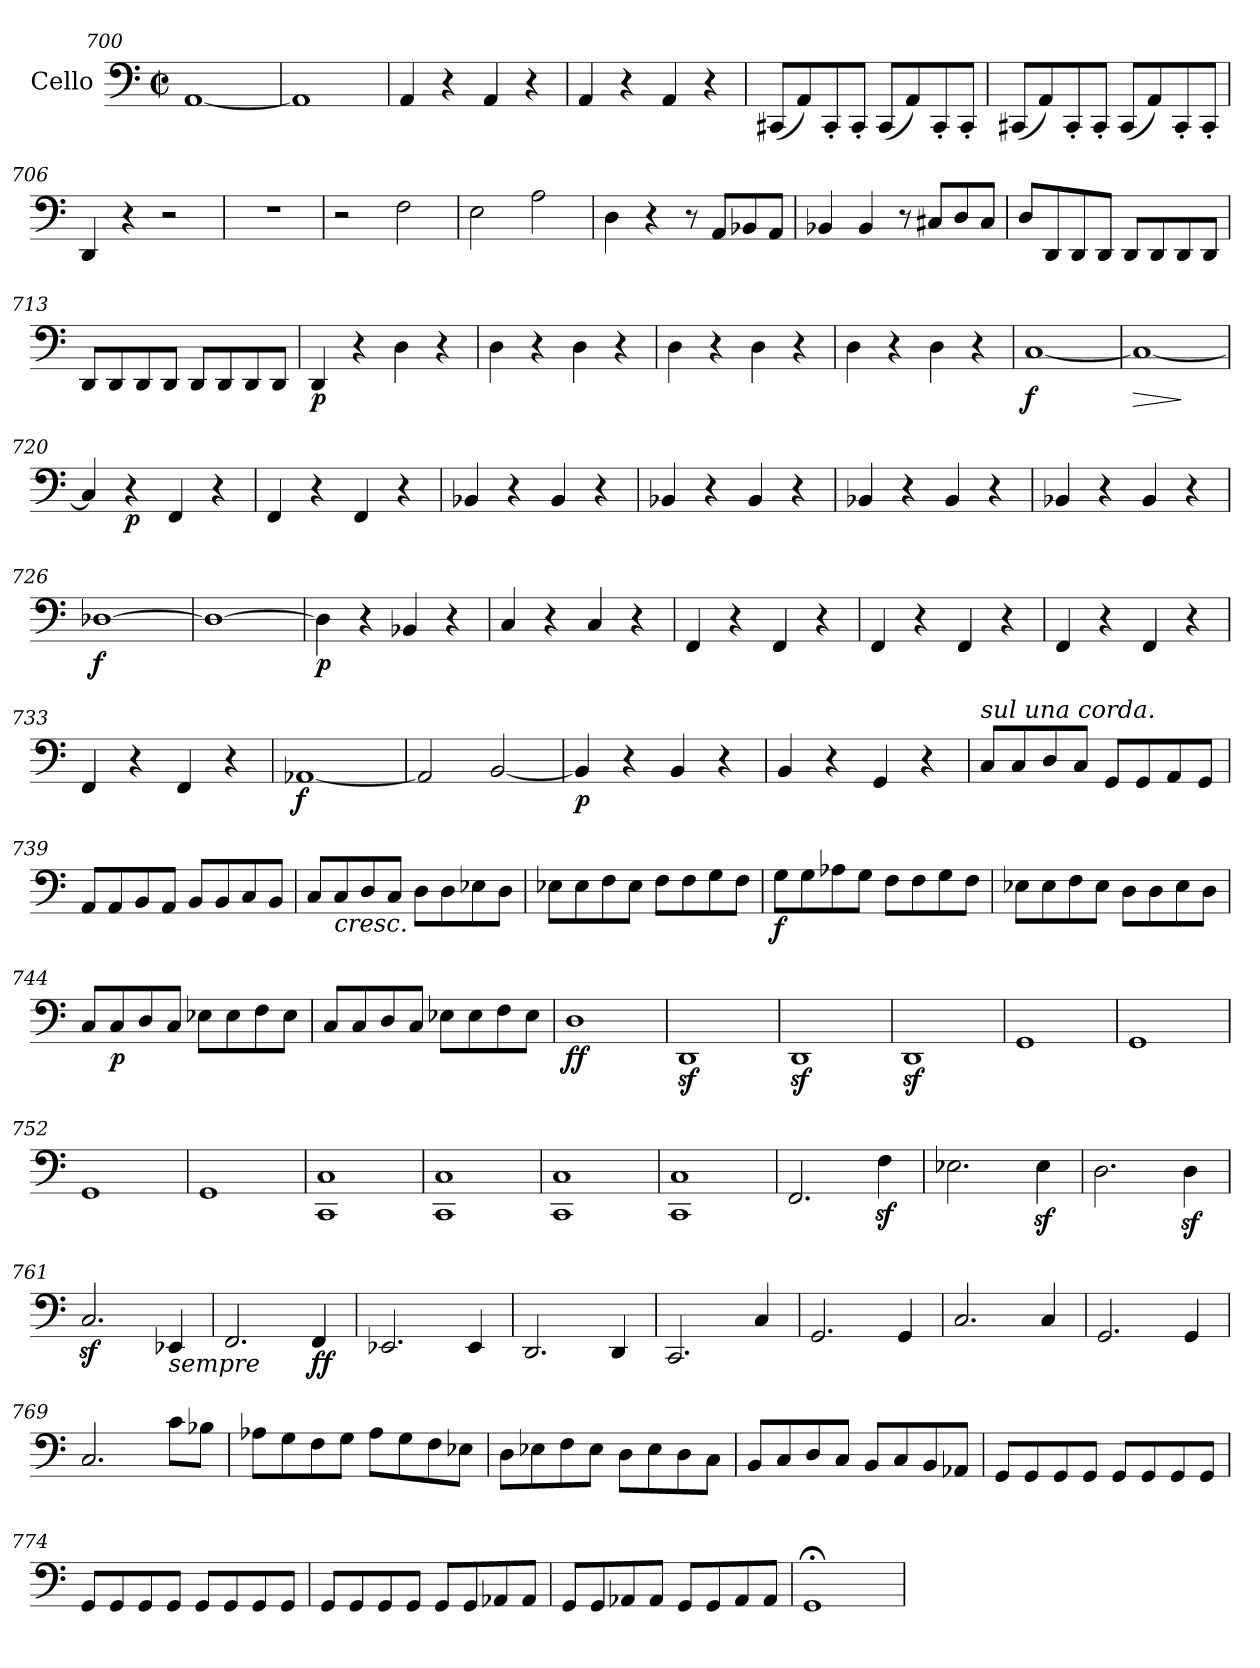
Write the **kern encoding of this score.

**kern	**dynam
*part1	*part1
*staff1	*staff1
*I"Cello	*
*clefF4	*
*k[]	*
*C:	*
*M2/2	*
*met(c|)	*
=700	=700
[1AA	.
=701	=701
1AA]	.
=702	=702
4AA/	.
4r	.
4AA/	.
4r	.
=703	=703
4AA/	.
4r	.
4AA/	.
4r	.
=704	=704
(8CC#X/L	.
8AA/)	.
8CC#'/	.
8CC#'/J	.
(8CC#/L	.
8AA/)	.
8CC#'/	.
8CC#'/J	.
=705	=705
(8CC#X/L	.
8AA/)	.
8CC#'/	.
8CC#'/J	.
(8CC#/L	.
8AA/)	.
8CC#'/	.
8CC#'/J	.
=706	=706
4DD/	.
4r	.
2r	.
=707	=707
1r	.
=708	=708
2r	.
2F\	.
=709	=709
2E\	.
2A\	.
!!LO:LB:g=z
=710	=710
4D\	.
4r	.
8r	.
8AA/L	.
8BB-X/	.
8AA/J	.
=711	=711
4BB-X/	.
4BB-/	.
8r	.
8C#X/L	.
8D/	.
8C#/J	.
=712	=712
8D/L	.
8DD/	.
8DD/	.
8DD/J	.
8DD/L	.
8DD/	.
8DD/	.
8DD/J	.
=713	=713
8DD/L	.
8DD/	.
8DD/	.
8DD/J	.
8DD/L	.
8DD/	.
8DD/	.
8DD/J	.
=714	=714
!	!LO:DY:b
4DD/	p
4r	.
4D\	.
4r	.
=715	=715
4D\	.
4r	.
4D\	.
4r	.
=716	=716
4D\	.
4r	.
4D\	.
4r	.
=717	=717
4D\	.
4r	.
4D\	.
4r	.
=718	=718
!	!LO:DY:b
[1C	f
=719	=719
!	!LO:HP:b
1C_	>
.	]
=720	=720
4C/]	.
!	!LO:DY:b
4r	p
4FF/	.
4r	.
!!LO:LB:g=z
=721	=721
4FF/	.
4r	.
4FF/	.
4r	.
=722	=722
4BB-X/	.
4r	.
4BB-/	.
4r	.
=723	=723
4BB-X/	.
4r	.
4BB-/	.
4r	.
=724	=724
4BB-X/	.
4r	.
4BB-/	.
4r	.
=725	=725
4BB-X/	.
4r	.
4BB-/	.
4r	.
=726	=726
!	!LO:DY:b
[1D-X	f
=727	=727
1D-_	.
=728	=728
!	!LO:DY:b
4D-\]	p
4r	.
4BB-X/	.
4r	.
=729	=729
4C/	.
4r	.
4C/	.
4r	.
=730	=730
4FF/	.
4r	.
4FF/	.
4r	.
=731	=731
4FF/	.
4r	.
4FF/	.
4r	.
!!LO:LB:g=z
=732	=732
4FF/	.
4r	.
4FF/	.
4r	.
=733	=733
4FF/	.
4r	.
4FF/	.
4r	.
=734	=734
!	!LO:DY:b
[1AA-X	f
=735	=735
2AA-/]	.
[2BB/	.
=736	=736
!	!LO:DY:b
4BB/]	p
4r	.
4BB/	.
4r	.
=737	=737
4BB/	.
4r	.
4GG/	.
4r	.
=738	=738
!LO:TX:a:i:t=sul una corda.	!
8C/L	.
8C/	.
8D/	.
8C/J	.
8GG/L	.
8GG/	.
8AA/	.
8GG/J	.
=739	=739
8AA/L	.
8AA/	.
8BB/	.
8AA/J	.
8BB/L	.
8BB/	.
8C/	.
8BB/J	.
!!LO:LB:g=z
=740	=740
8C/L	.
!LO:TX:b:i:t=cresc.	!
8C/	.
8D/	.
8C/J	.
8D\L	.
8D\	.
8E-X\	.
8D\J	.
=741	=741
8E-X\L	.
8E-\	.
8F\	.
8E-\J	.
8F\L	.
8F\	.
8G\	.
8F\J	.
=742	=742
!	!LO:DY:b
8G\L	f
8G\	.
8A-X\	.
8G\J	.
8F\L	.
8F\	.
8G\	.
8F\J	.
=743	=743
8E-X\L	.
8E-\	.
8F\	.
8E-\J	.
8D\L	.
8D\	.
8E-\	.
8D\J	.
=744	=744
8C/L	.
!	!LO:DY:b
8C/	p
8D/	.
8C/J	.
8E-X\L	.
8E-\	.
8F\	.
8E-\J	.
=745	=745
8C/L	.
8C/	.
8D/	.
8C/J	.
8E-X\L	.
8E-\	.
8F\	.
8E-\J	.
!!LO:LB:g=z
=746	=746
!	!LO:DY:b
1D	ff
=747	=747
1DDz<	.
=748	=748
1DDz<	.
=749	=749
1DDz<	.
=750	=750
1GG	.
=751	=751
1GG	.
=752	=752
1GG	.
=753	=753
1GG	.
=754	=754
1CC 1C	.
=755	=755
1CC 1C	.
=756	=756
1CC 1C	.
=757	=757
1CC 1C	.
=758	=758
2.FF/	.
4Fz<\	.
!!LO:LB:g=z
=759	=759
2.E-X\	.
4E-z<\	.
=760	=760
2.D\	.
4Dz<\	.
=761	=761
2.Cz</	.
!LO:TX:b:i:t=sempre	!
4EE-X/	.
=762	=762
2.FF/	.
!	!LO:DY:b
4FF/	ff
=763	=763
2.EE-X/	.
4EE-/	.
=764	=764
2.DD/	.
4DD/	.
=765	=765
2.CC/	.
4C/	.
=766	=766
2.GG/	.
4GG/	.
=767	=767
2.C/	.
4C/	.
=768	=768
2.GG/	.
4GG/	.
=769	=769
2.C/	.
8c\L	.
8B-X\J	.
!!LO:LB:g=z
=770	=770
8A-X\L	.
8G\	.
8F\	.
8G\J	.
8A-\L	.
8G\	.
8F\	.
8E-X\J	.
=771	=771
8D\L	.
8E-X\	.
8F\	.
8E-\J	.
8D\L	.
8E-\	.
8D\	.
8C\J	.
=772	=772
8BB/L	.
8C/	.
8D/	.
8C/J	.
8BB/L	.
8C/	.
8BB/	.
8AA-X/J	.
=773	=773
8GG/L	.
8GG/	.
8GG/	.
8GG/J	.
8GG/L	.
8GG/	.
8GG/	.
8GG/J	.
=774	=774
8GG/L	.
8GG/	.
8GG/	.
8GG/J	.
8GG/L	.
8GG/	.
8GG/	.
8GG/J	.
!!LO:LB:g=z
=775	=775
8GG/L	.
8GG/	.
8GG/	.
8GG/J	.
8GG/L	.
8GG/	.
8AA-X/	.
8AA-/J	.
=776	=776
8GG/L	.
8GG/	.
8AA-X/	.
8AA-/J	.
8GG/L	.
8GG/	.
8AA-/	.
8AA-/J	.
=777	=777
1GG;<	.
=	=
*-	*-
